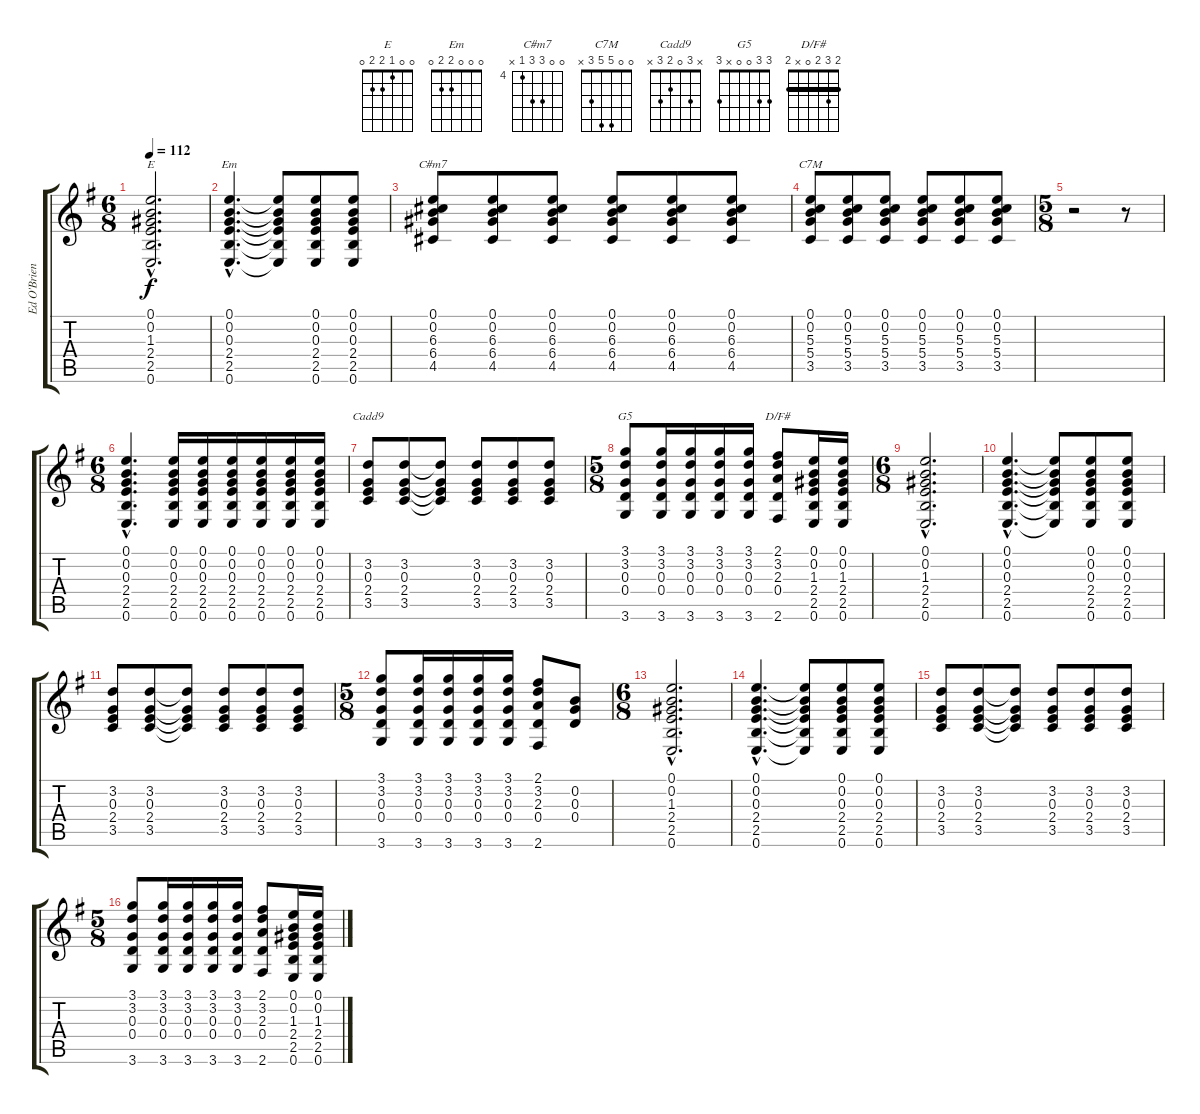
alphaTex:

\track ("Ed O'Brien (Dist)" "Ed O'Brien") {instrument distortionguitar}
\staff {score tabs}
\tuning (E4 B3 G3 D3 A2 E2) {hide}
\chord ("E" 0 0 1 2 2 0)
\chord ("Em" 0 0 0 2 2 0)
\chord ("C#m7" 0 0 6 6 4 x) {firstfret 4}
\chord ("C7M" 0 0 5 5 3 x)
\chord ("Cadd9" x 3 0 2 3 x)
\chord ("G5" 3 3 0 0 x 3)
\chord ("D/F#" 2 3 2 0 x 2) {barre 2}
\ts (6 8)
\tempo 112
\clef g2
\ks g
(0.1{hac} 0.2{hac} 1.3{hac} 2.4{hac} 2.5{hac} 0.6{hac}).2{d ch "E" dy f} |
(0.1{hac} 0.2{hac} 0.3{hac} 2.4{hac} 2.5{hac} 0.6{hac}).4{d ch "Em"} (0.1{t} 0.2{t} 0.3{t} 2.4{t} 2.5{t} 0.6{t}).8 (0.1 0.2 0.3 2.4 2.5 0.6).8 (0.1 0.2 0.3 2.4 2.5 0.6).8 |
(0.1 0.2 6.3 6.4 4.5).8{ch "C#m7"} (0.1 0.2 6.3 6.4 4.5).8 (0.1 0.2 6.3 6.4 4.5).8 (0.1 0.2 6.3 6.4 4.5).8 (0.1 0.2 6.3 6.4 4.5).8 (0.1 0.2 6.3 6.4 4.5).8 |
(0.1 0.2 5.3 5.4 3.5).8{ch "C7M"} (0.1 0.2 5.3 5.4 3.5).8 (0.1 0.2 5.3 5.4 3.5).8 (0.1 0.2 5.3 5.4 3.5).8 (0.1 0.2 5.3 5.4 3.5).8 (0.1 0.2 5.3 5.4 3.5).8 |
\ts (5 8)
r.2 r.8 |
\ts (6 8)
(0.1{hac} 0.2{hac} 0.3{hac} 2.4{hac} 2.5{hac} 0.6{hac}).4{d} (0.1 0.2 0.3 2.4 2.5 0.6).16 (0.1 0.2 0.3 2.4 2.5 0.6).16 (0.1 0.2 0.3 2.4 2.5 0.6).16 (0.1 0.2 0.3 2.4 2.5 0.6).16 (0.1 0.2 0.3 2.4 2.5 0.6).16 (0.1 0.2 0.3 2.4 2.5 0.6).16 |
(3.2 0.3 2.4 3.5).8{ch "Cadd9"} (3.2 0.3 2.4 3.5).8 (3.2{t} 0.3{t} 2.4{t} 3.5{t}).8 (3.2 0.3 2.4 3.5).8 (3.2 0.3 2.4 3.5).8 (3.2 0.3 2.4 3.5).8 |
\ts (5 8)
(3.1 3.2 0.3 0.4 3.6).8{ch "G5"} (3.1 3.2 0.3 0.4 3.6).16 (3.1 3.2 0.3 0.4 3.6).16 (3.1 3.2 0.3 0.4 3.6).16 (3.1 3.2 0.3 0.4 3.6).16 (2.1 3.2 2.3 0.4 2.6).8{ch "D/F#"} (0.1 0.2 1.3 2.4 2.5 0.6).16 (0.1 0.2 1.3 2.4 2.5 0.6).16 |
\ts (6 8)
(0.1{hac} 0.2{hac} 1.3{hac} 2.4{hac} 2.5{hac} 0.6{hac}).2{d} |
(0.1{hac} 0.2{hac} 0.3{hac} 2.4{hac} 2.5{hac} 0.6{hac}).4{d} (0.1{t} 0.2{t} 0.3{t} 2.4{t} 2.5{t} 0.6{t}).8 (0.1 0.2 0.3 2.4 2.5 0.6).8 (0.1 0.2 0.3 2.4 2.5 0.6).8 |
(3.2 0.3 2.4 3.5).8 (3.2 0.3 2.4 3.5).8 (3.2{t} 0.3{t} 2.4{t} 3.5{t}).8 (3.2 0.3 2.4 3.5).8 (3.2 0.3 2.4 3.5).8 (3.2 0.3 2.4 3.5).8 |
\ts (5 8)
(3.1 3.2 0.3 0.4 3.6).8 (3.1 3.2 0.3 0.4 3.6).16 (3.1 3.2 0.3 0.4 3.6).16 (3.1 3.2 0.3 0.4 3.6).16 (3.1 3.2 0.3 0.4 3.6).16 (2.1 3.2 2.3 0.4 2.6).8 (0.2 0.3 0.4).8 |
\ts (6 8)
(0.1{hac} 0.2{hac} 1.3{hac} 2.4{hac} 2.5{hac} 0.6{hac}).2{d} |
(0.1{hac} 0.2{hac} 0.3{hac} 2.4{hac} 2.5{hac} 0.6{hac}).4{d} (0.1{t} 0.2{t} 0.3{t} 2.4{t} 2.5{t} 0.6{t}).8 (0.1 0.2 0.3 2.4 2.5 0.6).8 (0.1 0.2 0.3 2.4 2.5 0.6).8 |
(3.2 0.3 2.4 3.5).8 (3.2 0.3 2.4 3.5).8 (3.2{t} 0.3{t} 2.4{t} 3.5{t}).8 (3.2 0.3 2.4 3.5).8 (3.2 0.3 2.4 3.5).8 (3.2 0.3 2.4 3.5).8 |
\ts (5 8)
(3.1 3.2 0.3 0.4 3.6).8 (3.1 3.2 0.3 0.4 3.6).16 (3.1 3.2 0.3 0.4 3.6).16 (3.1 3.2 0.3 0.4 3.6).16 (3.1 3.2 0.3 0.4 3.6).16 (2.1 3.2 2.3 0.4 2.6).8 (0.1 0.2 1.3 2.4 2.5 0.6).16 (0.1 0.2 1.3 2.4 2.5 0.6).16
